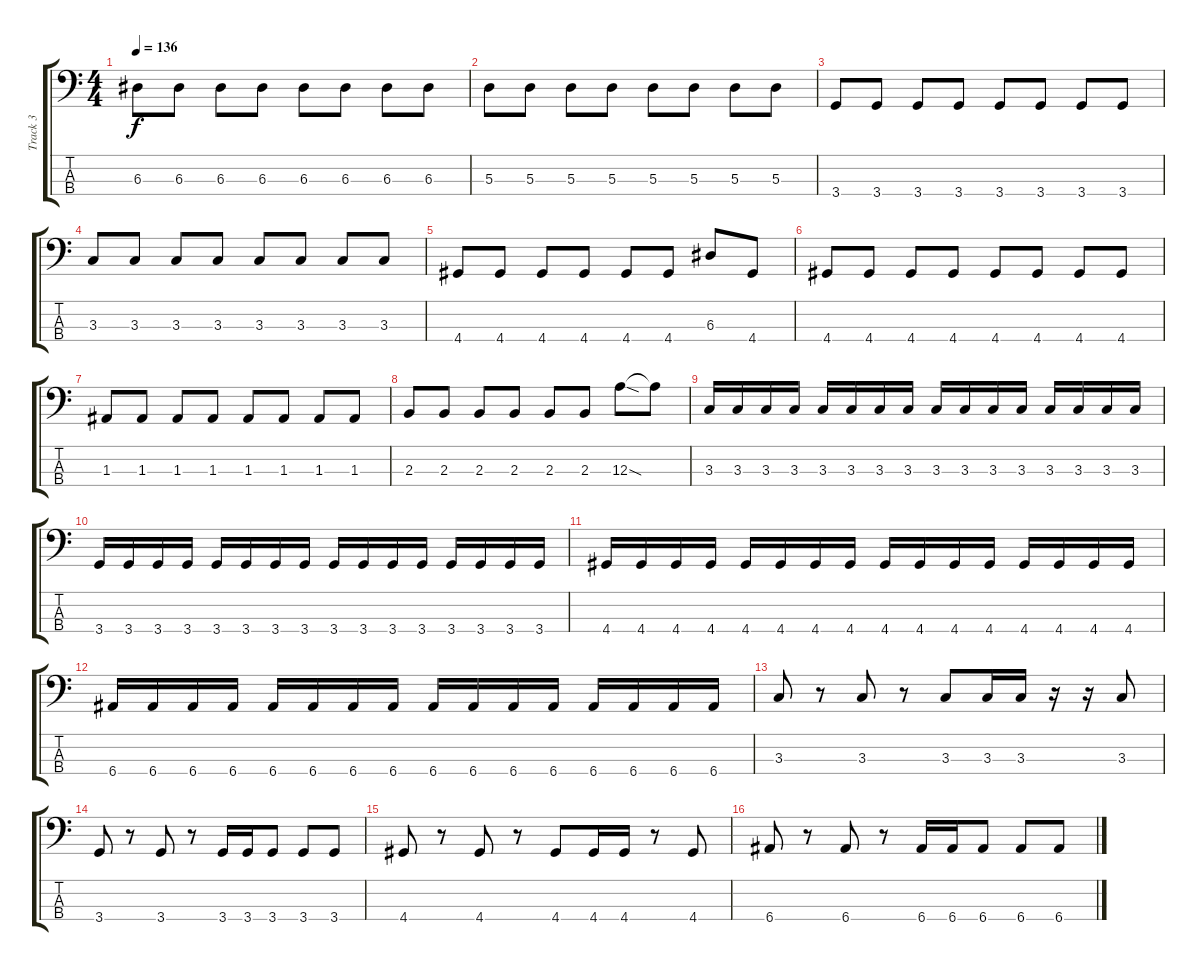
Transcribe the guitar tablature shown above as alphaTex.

\track ("Track 3" "Track 3") {instrument electricbassfinger}
\staff {score tabs}
\tuning (G2 D2 A1 E1) {hide}
\ts (4 4)
\tempo 136
\clef f4
\ks c
6.3.8{dy f} 6.3.8 6.3.8 6.3.8 6.3.8 6.3.8 6.3.8 6.3.8 |
5.3.8 5.3.8 5.3.8 5.3.8 5.3.8 5.3.8 5.3.8 5.3.8 |
3.4.8 3.4.8 3.4.8 3.4.8 3.4.8 3.4.8 3.4.8 3.4.8 |
3.3.8 3.3.8 3.3.8 3.3.8 3.3.8 3.3.8 3.3.8 3.3.8 |
4.4.8 4.4.8 4.4.8 4.4.8 4.4.8 4.4.8 6.3.8 4.4.8 |
4.4.8 4.4.8 4.4.8 4.4.8 4.4.8 4.4.8 4.4.8 4.4.8 |
1.3.8 1.3.8 1.3.8 1.3.8 1.3.8 1.3.8 1.3.8 1.3.8 |
2.3.8 2.3.8 2.3.8 2.3.8 2.3.8 2.3.8 12.3{sod}.8 12.3{t}.8 |
3.3.16 3.3.16 3.3.16 3.3.16 3.3.16 3.3.16 3.3.16 3.3.16 3.3.16 3.3.16 3.3.16 3.3.16 3.3.16 3.3.16 3.3.16 3.3.16 |
3.4.16 3.4.16 3.4.16 3.4.16 3.4.16 3.4.16 3.4.16 3.4.16 3.4.16 3.4.16 3.4.16 3.4.16 3.4.16 3.4.16 3.4.16 3.4.16 |
4.4.16 4.4.16 4.4.16 4.4.16 4.4.16 4.4.16 4.4.16 4.4.16 4.4.16 4.4.16 4.4.16 4.4.16 4.4.16 4.4.16 4.4.16 4.4.16 |
6.4.16 6.4.16 6.4.16 6.4.16 6.4.16 6.4.16 6.4.16 6.4.16 6.4.16 6.4.16 6.4.16 6.4.16 6.4.16 6.4.16 6.4.16 6.4.16 |
3.3.8 r.8 3.3.8 r.8 3.3.8 3.3.16 3.3.16 r.16 r.16 3.3.8 |
3.4.8 r.8 3.4.8 r.8 3.4.16 3.4.16 3.4.8 3.4.8 3.4.8 |
4.4.8 r.8 4.4.8 r.8 4.4.8 4.4.16 4.4.16 r.8 4.4.8 |
6.4.8 r.8 6.4.8 r.8 6.4.16 6.4.16 6.4.8 6.4.8 6.4.8
